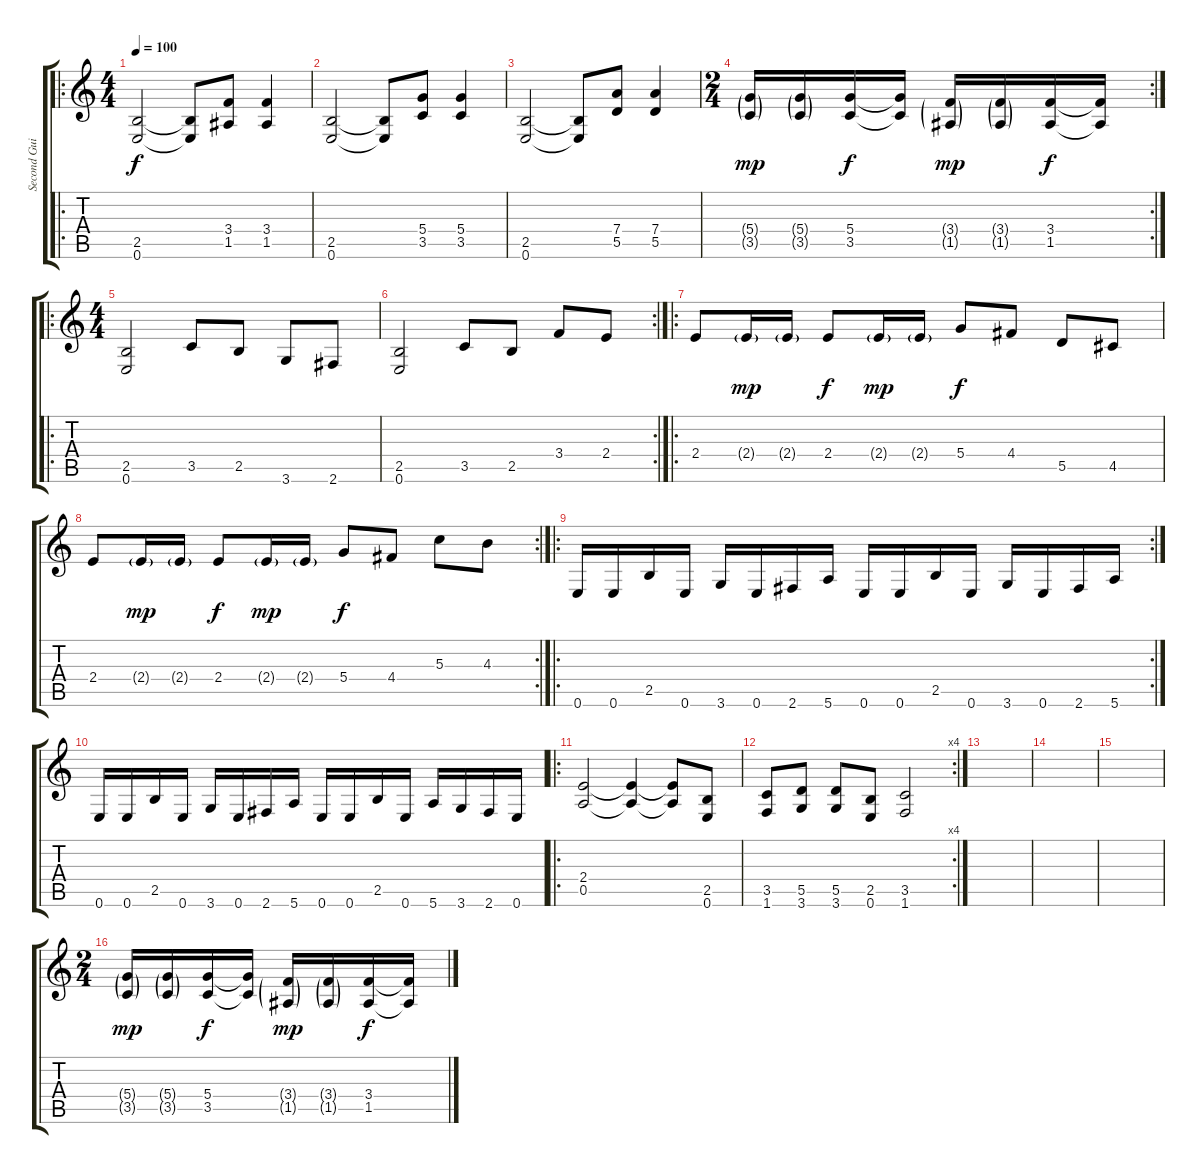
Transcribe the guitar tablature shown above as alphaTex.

\track ("Second Guitar" "Second Gui") {instrument overdrivenguitar}
\staff {score tabs}
\tuning (E4 B3 G3 D3 A2 E2) {hide}
\ro
\ts (4 4)
\tempo 100
\clef g2
\ks c
(2.5 0.6).2{dy f} (2.5{t} 0.6{t}).8 (3.4 1.5).8 (3.4 1.5).4 |
(2.5 0.6).2 (2.5{t} 0.6{t}).8 (5.4 3.5).8 (5.4 3.5).4 |
(2.5 0.6).2 (2.5{t} 0.6{t}).8 (7.4 5.5).8 (7.4 5.5).4 |
\rc 2
\ts (2 4)
(5.4{g} 3.5{g}).16{dy mp} (5.4{g} 3.5{g}).16 (5.4 3.5).16{dy f} (5.4{t} 3.5{t}).16 (3.4{g} 1.5{g}).16{dy mp} (3.4{g} 1.5{g}).16 (3.4 1.5).16{dy f} (3.4{t} 1.5{t}).16 |
\ro
\ts (4 4)
(2.5 0.6).2 3.5.8 2.5.8 3.6.8 2.6.8 |
\rc 2
(2.5 0.6).2 3.5.8 2.5.8 3.4.8 2.4.8 |
\ro
2.4.8 2.4{g}.16{dy mp} 2.4{g}.16 2.4.8{dy f} 2.4{g}.16{dy mp} 2.4{g}.16 5.4.8{dy f} 4.4.8 5.5.8 4.5.8 |
\rc 2
2.4.8 2.4{g}.16{dy mp} 2.4{g}.16 2.4.8{dy f} 2.4{g}.16{dy mp} 2.4{g}.16 5.4.8{dy f} 4.4.8 5.3.8 4.3.8 |
\ro
\rc 2
0.6.16 0.6.16 2.5.16 0.6.16 3.6.16 0.6.16 2.6.16 5.6.16 0.6.16 0.6.16 2.5.16 0.6.16 3.6.16 0.6.16 2.6.16 5.6.16 |
0.6.16 0.6.16 2.5.16 0.6.16 3.6.16 0.6.16 2.6.16 5.6.16 0.6.16 0.6.16 2.5.16 0.6.16 5.6.16 3.6.16 2.6.16 0.6.16 |
\ro
(2.4 0.5).2 (2.4{t} 0.5{t}).4 (2.4{t} 0.5{t}).8 (2.5 0.6).8 |
\rc 4
(3.5 1.6).8 (5.5 3.6).8 (5.5 3.6).8 (2.5 0.6).8 (3.5 1.6).2 |
|
|
|
\ts (2 4)
(5.4{g} 3.5{g}).16{dy mp} (5.4{g} 3.5{g}).16 (5.4 3.5).16{dy f} (5.4{t} 3.5{t}).16 (3.4{g} 1.5{g}).16{dy mp} (3.4{g} 1.5{g}).16 (3.4 1.5).16{dy f} (3.4{t} 1.5{t}).16
